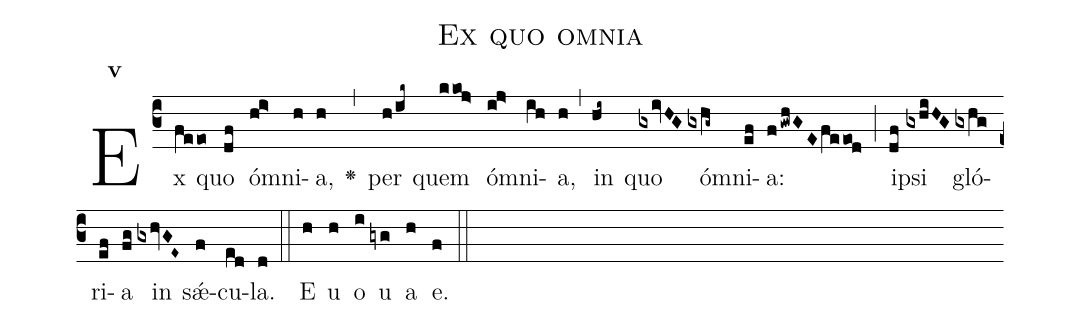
name:Ex quo omnia;
office-part:Antiphona;
mode:5;
%%
initial-style: 1;
name: Ex quo omnia;
book: Antiphonae & Responsoria/Tomus IV, p. 173;
occasion: Sanctissimae Trinitatis;
office-part: Laudes Ant 3;
user-notes: ;
commentary: ;
annotation: 5a;
centering-scheme: english;
fontsize: 12;
font: OFLSortsMillGoudy;
height: 11;
width: 4.5;
%%
(c3)Ex(feeo) quo(df) óm(hi>)ni(h)a,(h) <v>\greheightstar</v>(,) per(h/ik~) quem(kkoj>) óm(ij>)ni(ih)a,(h) (,) in(hi~) quo(gxivHG) óm(gxhg~)ni(ef)a:(fgwhGEfeeod) (;) i(df)psi(gxhiHG) gló(gxhg)ri(ef)a(fg) in(gxhvGE~) sǽ(f)cu(ed)la.(d) (::)
E(h) u(h) o(i) u(gyg) a(h) e.(f) (::)
